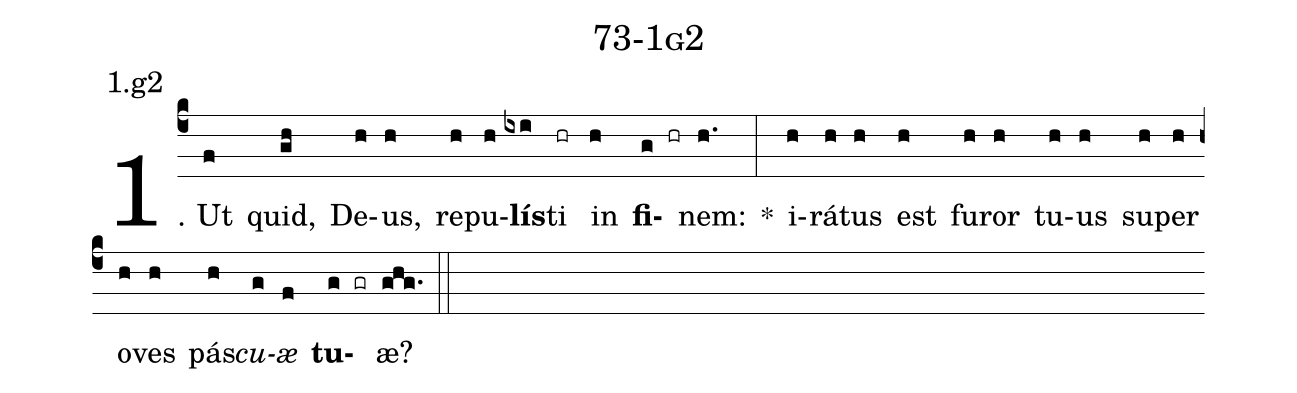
name: 73-1g2;
annotation: 1.g2;
%%
(c4)1. Ut(f) quid,(gh) De(h)us,(h) re(h)pu(h)<b>lís</b>(ixi)ti(hr) in(h) <b>fi</b>(g hr)nem:(h.) *(:) i(h)rá(h)tus(h) est(h) fu(h)ror(h) tu(h)us(h) su(h)per(h) o(h)ves(h) pás(h)<i>cu</i>(g)<i>æ</i>(f) <b>tu</b>(g gr)æ?(ghg.) (::)
